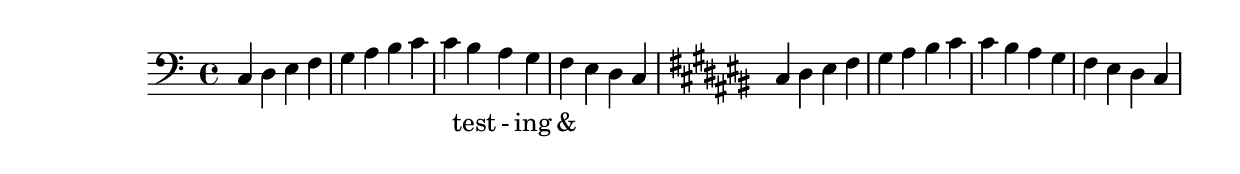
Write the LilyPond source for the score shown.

\version "2.18.2"
\language "english"

\score {
  
  \transpose c c {
    <<
    
      \relative c' {
        \key c \major %affects
        \clef bass
        \repeat unfold 1 {
         c,4 d e f g a b c 
         c b a g f e d c
  
        \key cs \major %affects
        cs ds es fs gs as bs cs 
        cs bs as gs fs es ds cs
        }
        
      }
    
     
      \addlyrics {
       | _ _ _ _ | _ _ _ _ | 
        _ test - ing &
      } 
      

    >>
  }
  
  
  

  \midi{}
  \layout{}
}
